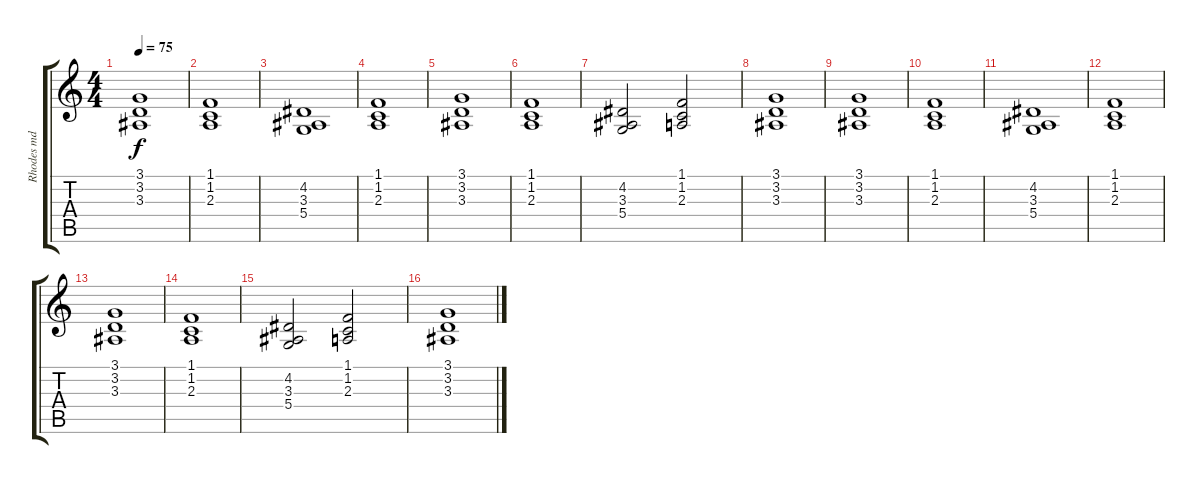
\track ("Rhodes md" "Rhodes md") {instrument acousticgrandpiano}
\staff {score tabs}
\tuning (E4 B3 G3 D3 A2 E2) {hide}
\ts (4 4)
\tempo 75
\clef g2
\ks c
(3.1 3.2 3.3).1{dy f instrument acousticgrandpiano} |
(1.1 1.2 2.3).1 |
(4.2 3.3 5.4).1 |
(1.1 1.2 2.3).1 |
(3.1 3.2 3.3).1 |
(1.1 1.2 2.3).1 |
(4.2 3.3 5.4).2 (1.1 1.2 2.3).2 |
(3.1 3.2 3.3).1 |
(3.1 3.2 3.3).1 |
(1.1 1.2 2.3).1 |
(4.2 3.3 5.4).1 |
(1.1 1.2 2.3).1 |
(3.1 3.2 3.3).1 |
(1.1 1.2 2.3).1 |
(4.2 3.3 5.4).2 (1.1 1.2 2.3).2 |
(3.1 3.2 3.3).1
